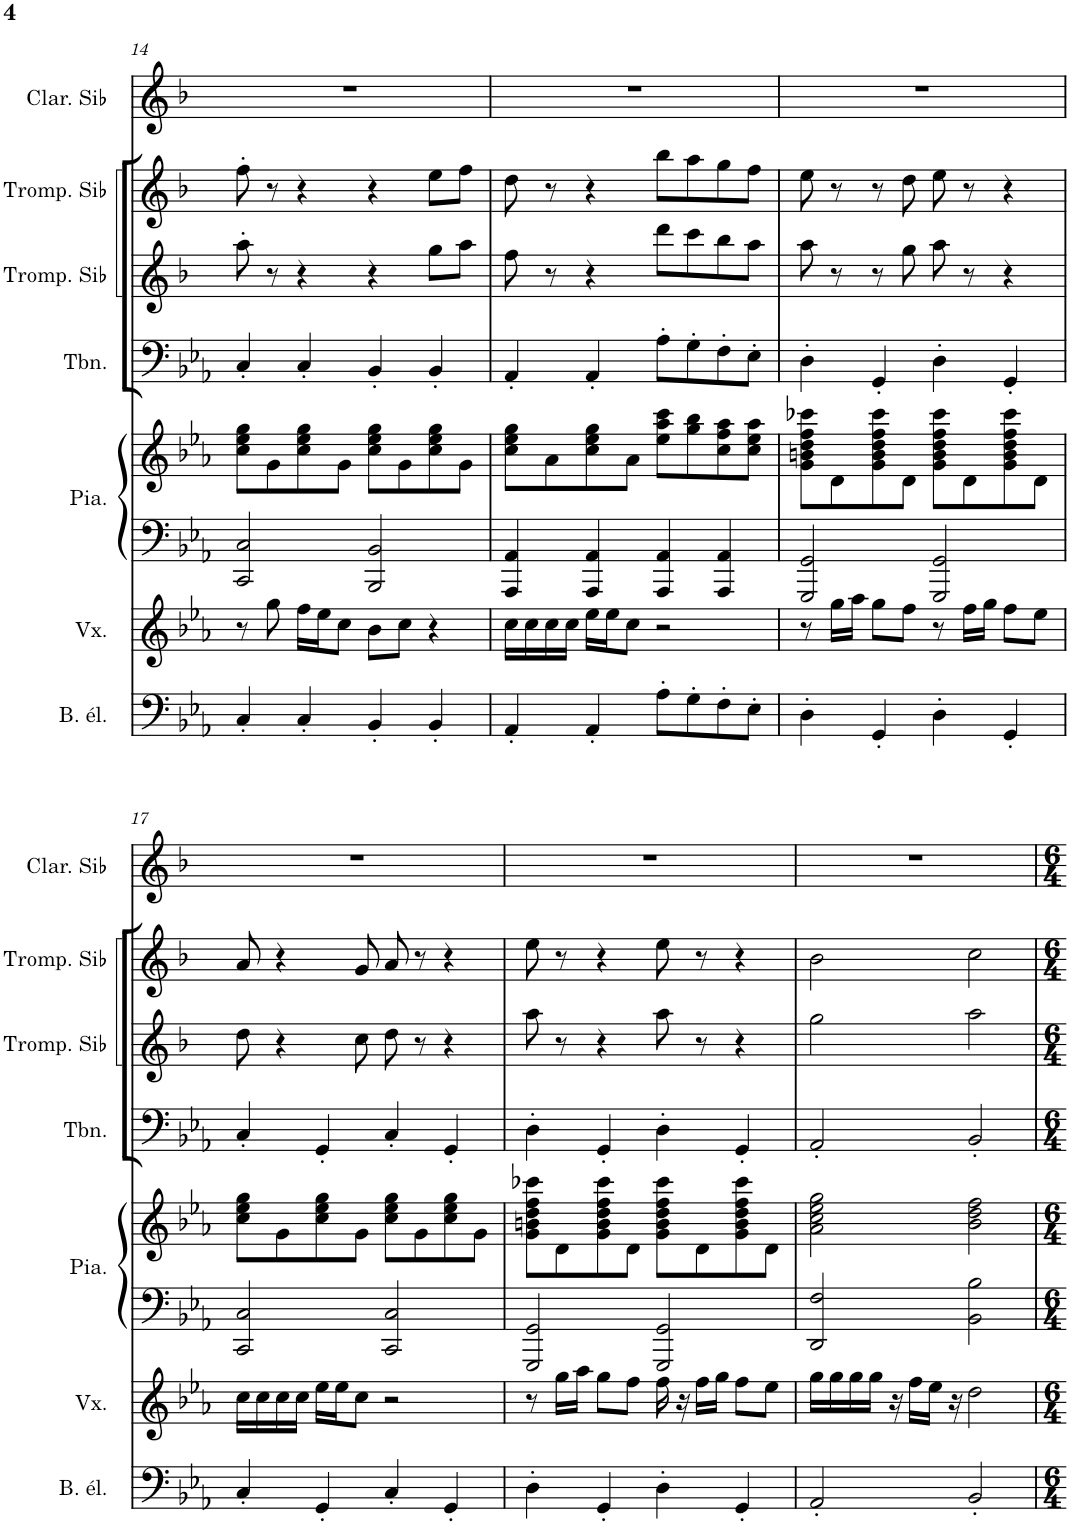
**kern	**kern	**kern	**kern	**kern	**kern	**kern	**kern
*part7	*part6	*part5	*part5	*part4	*part3	*part2	*part1
*staff8	*staff7	*staff6	*staff5	*staff4	*staff3	*staff2	*staff1
*I"Basse électrique	*I"Voix	*I"Piano	*	*I"Trombone	*I"Trompette en Sib	*I"Trompette en Sib	*I"Clarinette en Sib
*I'B. él.	*I'Vx.	*I'Pia.	*	*I'Tbn.	*I'Tromp. Sib	*I'Tromp. Sib	*I'Clar. Sib
!!LO:PB:g=z
*clefF4	*clefG2	*clefF4	*clefG2	*clefF4	*clefG2	*clefG2	*clefG2
*Trd7c12	*	*	*	*	*Trd1c2	*Trd1c2	*Trd1c2
*k[b-e-a-]	*k[b-e-a-]	*k[b-e-a-]	*k[b-e-a-]	*k[b-e-a-]	*k[b-]	*k[b-]	*k[b-]
*M4/4	*M4/4	*M4/4	*M4/4	*M4/4	*M4/4	*M4/4	*M4/4
=14	=14	=14	=14	=14	=14	=14	=14
4C'/	8r	2CC/ 2C/	8cc\ 8ee-\ 8gg\L	4C'/	8aa'\	8ff'\	1r
.	8gg\	.	8g\	.	8r	8r	.
4C'/	16ff\LL	.	8cc\ 8ee-\ 8gg\	4C'/	4r	4r	.
.	16ee-\J	.	.	.	.	.	.
.	8cc\J	.	8g\J	.	.	.	.
4BB-'/	8b-\L	2BBB-/ 2BB-/	8cc\ 8ee-\ 8gg\L	4BB-'/	4r	4r	.
.	8cc\J	.	8g\	.	.	.	.
4BB-'/	4r	.	8cc\ 8ee-\ 8gg\	4BB-'/	8gg\L	8ee\L	.
.	.	.	8g\J	.	8aa\J	8ff\J	.
=15	=15	=15	=15	=15	=15	=15	=15
4AA-'/	16cc\LL	4AAA-/ 4AA-/	8cc\ 8ee-\ 8gg\L	4AA-'/	8ff\	8dd\	1r
.	16cc\	.	.	.	.	.	.
.	16cc\	.	8a-\	.	8r	8r	.
.	16cc\JJ	.	.	.	.	.	.
4AA-'/	16ee-\LL	4AAA-/ 4AA-/	8cc\ 8ee-\ 8gg\	4AA-'/	4r	4r	.
.	16ee-\J	.	.	.	.	.	.
.	8cc\J	.	8a-\J	.	.	.	.
8A-'\L	2r	4AAA-/ 4AA-/	8ee-\ 8aa-\ 8ccc\L	8A-'\L	8ddd\L	8bb-\L	.
8G'\	.	.	8gg\ 8bb-\	8G'\	8ccc\	8aa\	.
8F'\	.	4AAA-/ 4AA-/	8cc\ 8ff\ 8aa-\	8F'\	8bb-\	8gg\	.
8E-'\J	.	.	8cc\ 8ee-\ 8aa-\J	8E-'\J	8aa\J	8ff\J	.
=16	=16	=16	=16	=16	=16	=16	=16
4D'\	8r	2GGG/ 2GG/	8g\ 8bn\ 8dd\ 8ff\ 8ccc-X\L	4D'\	8aa\	8ee\	1r
.	16gg\LL	.	8d\	.	8r	8r	.
.	16aa-\JJ	.	.	.	.	.	.
4GG'/	8gg\L	.	8g\ 8b\ 8dd\ 8ff\ 8ccc-\	4GG'/	8r	8r	.
.	8ff\J	.	8d\J	.	8gg\	8dd\	.
4D'\	8r	2GGG/ 2GG/	8g\ 8b\ 8dd\ 8ff\ 8ccc-\L	4D'\	8aa\	8ee\	.
.	16ff\LL	.	8d\	.	8r	8r	.
.	16gg\JJ	.	.	.	.	.	.
4GG'/	8ff\L	.	8g\ 8b\ 8dd\ 8ff\ 8ccc-\	4GG'/	4r	4r	.
.	8ee-\J	.	8d\J	.	.	.	.
!!LO:LB:g=z
=17	=17	=17	=17	=17	=17	=17	=17
4C'/	16cc\LL	2CC/ 2C/	8cc\ 8ee-\ 8gg\L	4C'/	8dd\	8a/	1r
.	16cc\	.	.	.	.	.	.
.	16cc\	.	8g\	.	4r	4r	.
.	16cc\JJ	.	.	.	.	.	.
4GG'/	16ee-\LL	.	8cc\ 8ee-\ 8gg\	4GG'/	.	.	.
.	16ee-\J	.	.	.	.	.	.
.	8cc\J	.	8g\J	.	8cc\	8g/	.
4C'/	2r	2CC/ 2C/	8cc\ 8ee-\ 8gg\L	4C'/	8dd\	8a/	.
.	.	.	8g\	.	8r	8r	.
4GG'/	.	.	8cc\ 8ee-\ 8gg\	4GG'/	4r	4r	.
.	.	.	8g\J	.	.	.	.
=18	=18	=18	=18	=18	=18	=18	=18
4D'\	8r	2GGG/ 2GG/	8g\ 8bn\ 8dd\ 8ff\ 8ccc-X\L	4D'\	8aa\	8ee\	1r
.	16gg\LL	.	8d\	.	8r	8r	.
.	16aa-\JJ	.	.	.	.	.	.
4GG'/	8gg\L	.	8g\ 8b\ 8dd\ 8ff\ 8ccc-\	4GG'/	4r	4r	.
.	8ff\J	.	8d\J	.	.	.	.
4D'\	16ff\	2GGG/ 2GG/	8g\ 8b\ 8dd\ 8ff\ 8ccc-\L	4D'\	8aa\	8ee\	.
.	16r	.	.	.	.	.	.
.	16ff\LL	.	8d\	.	8r	8r	.
.	16gg\JJ	.	.	.	.	.	.
4GG'/	8ff\L	.	8g\ 8b\ 8dd\ 8ff\ 8ccc-\	4GG'/	4r	4r	.
.	8ee-\J	.	8d\J	.	.	.	.
=19	=19	=19	=19	=19	=19	=19	=19
2AA-'/	16gg\LL	2DD/ 2F/	2a-\ 2cc\ 2ee-\ 2gg\	2AA-'/	2gg\	2b-\	1r
.	16gg\	.	.	.	.	.	.
.	16gg\	.	.	.	.	.	.
.	16gg\JJ	.	.	.	.	.	.
.	16r	.	.	.	.	.	.
.	16ff\LL	.	.	.	.	.	.
.	16ee-\JJ	.	.	.	.	.	.
.	16r	.	.	.	.	.	.
2BB-'/	2dd\	2BB-\ 2B-\	2b-\ 2dd\ 2ff\	2BB-'/	2aa\	2cc\	.
=	=	=	=	=	=	=	=
*-	*-	*-	*-	*-	*-	*-	*-
